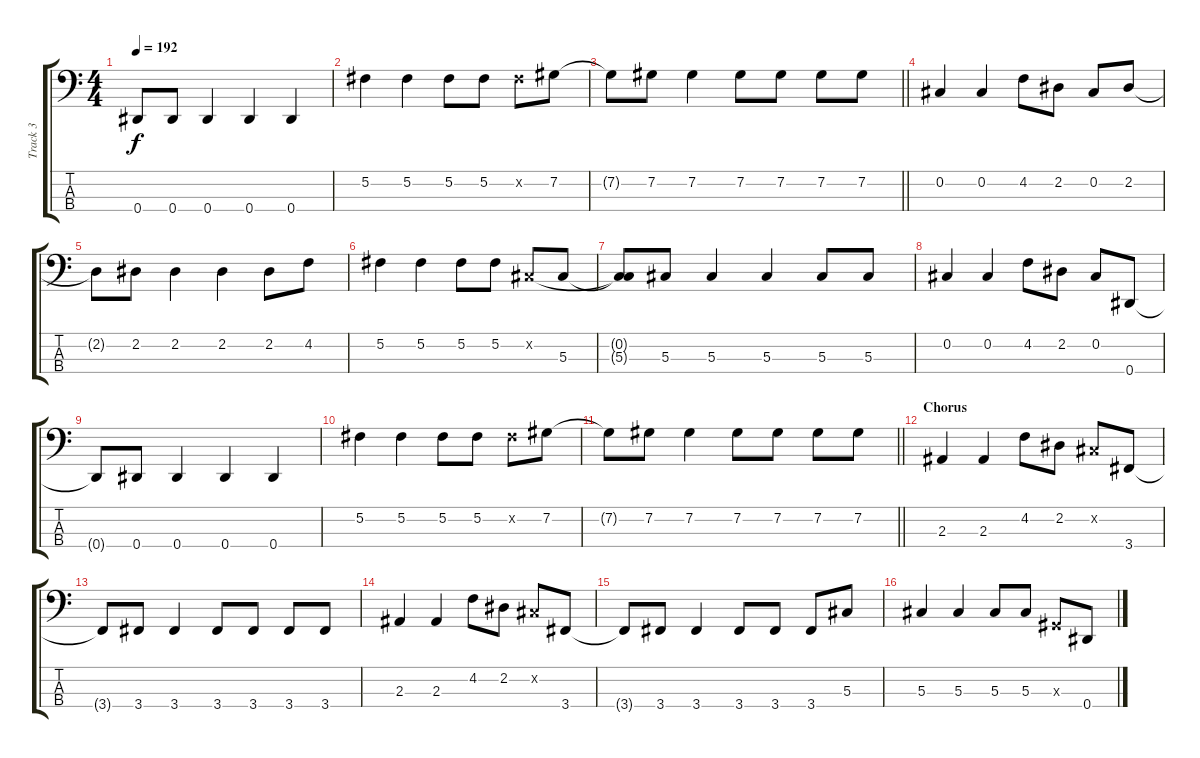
\track ("Track 3" "Track 3") {instrument electricbassfinger}
\staff {score tabs}
\tuning (Gb2 Db2 Ab1 Eb1) {hide}
\ts (4 4)
\tempo 192
\clef f4
\ks c
0.4{t}.8{dy f} 0.4.8 0.4.4 0.4.4 0.4.4 |
5.2.4 5.2.4 5.2.8 5.2.8 5.2{x}.8 7.2.8 |
\barLineRight lightlight
7.2{t}.8 7.2.8 7.2.4 7.2.8 7.2.8 7.2.8 7.2.8 |
0.2.4 0.2.4 4.2.8 2.2.8 0.2.8 2.2.8 |
2.2{t}.8 2.2.8 2.2.4 2.2.4 2.2.8 4.2.8 |
5.2.4 5.2.4 5.2.8 5.2.8 0.2{x}.8 5.3.8 |
(0.2{t} 5.3{t}).8 5.3.8 5.3.4 5.3.4 5.3.8 5.3.8 |
0.2.4 0.2.4 4.2.8 2.2.8 0.2.8 0.4.8 |
0.4{t}.8 0.4.8 0.4.4 0.4.4 0.4.4 |
5.2.4 5.2.4 5.2.8 5.2.8 5.2{x}.8 7.2.8 |
\barLineRight lightlight
7.2{t}.8 7.2.8 7.2.4 7.2.8 7.2.8 7.2.8 7.2.8 |
\section ("" "Chorus")
2.3.4 2.3.4 4.2.8 2.2.8 0.2{x}.8 3.4.8 |
3.4{t}.8 3.4.8 3.4.4 3.4.8 3.4.8 3.4.8 3.4.8 |
2.3.4 2.3.4 4.2.8 2.2.8 0.2{x}.8 3.4.8 |
3.4{t}.8 3.4.8 3.4.4 3.4.8 3.4.8 3.4.8 5.3.8 |
5.3.4 5.3.4 5.3.8 5.3.8 0.3{x}.8 0.4.8
